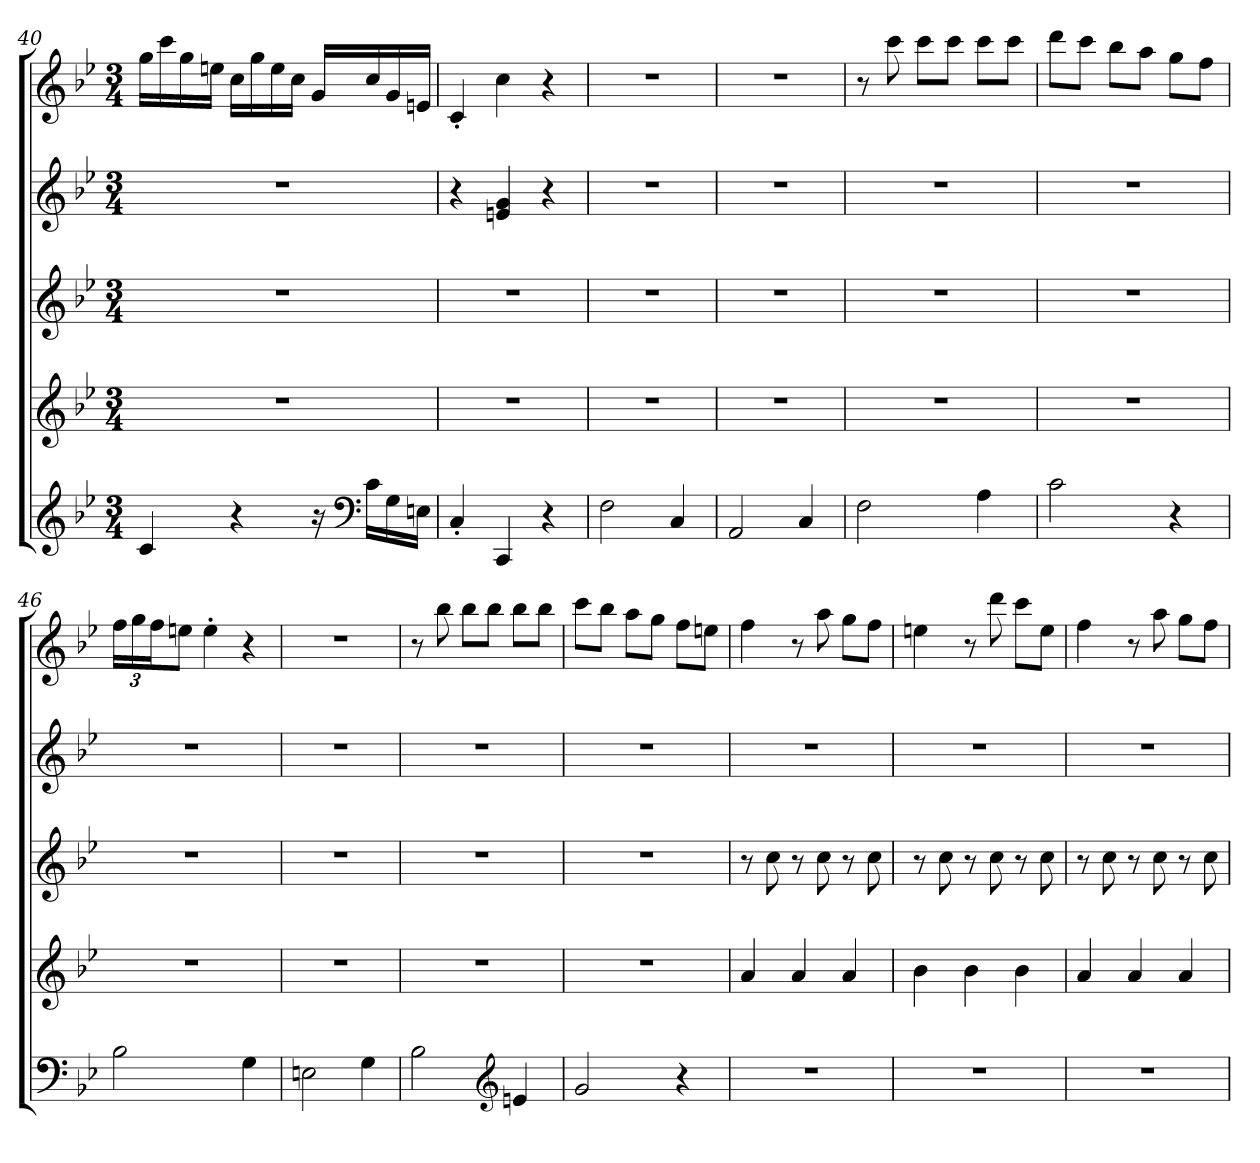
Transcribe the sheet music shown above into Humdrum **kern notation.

**kern	**kern	**kern	**kern	**kern
*part5	*part4	*part3	*part2	*part1
*staff5	*staff4	*staff3	*staff2	*staff1
*clefG2	*clefG2	*clefG2	*clefG2	*clefG2
*k[b-e-]	*k[b-e-]	*k[b-e-]	*k[b-e-]	*k[b-e-]
*M3/4	*M3/4	*M3/4	*M3/4	*M3/4
=40	=40	=40	=40	=40
4c/	2.r	2.r	2.r	16gg\LL
.	.	.	.	16ccc\
.	.	.	.	16gg\
.	.	.	.	16een\JJ
4r	.	.	.	16cc\LL
.	.	.	.	16gg\
.	.	.	.	16ee\
.	.	.	.	16cc\JJ
16r	.	.	.	16g/LL
*clefF4	*	*	*	*
16c\LL	.	.	.	16cc/
16G\	.	.	.	16g/
*	*	*	*	*MM163
16En\JJ	.	.	.	16en/JJ
=41	=41	=41	=41	=41
*	*	*	*	*MM161
4C'/	2.r	2.r	4r	4c'/
4CC/	.	.	4en/ 4g/	4cc\
*	*	*	*	*MM100
4r	.	.	4r	4r
=42	=42	=42	=42	=42
*	*	*	*	*MM176
2F\	2.r	2.r	2.r	2.r
4C/	.	.	.	.
=43	=43	=43	=43	=43
2AA/	2.r	2.r	2.r	2.r
4C/	.	.	.	.
!!LO:PB:g=z
=44	=44	=44	=44	=44
*	*	*	*	*MM176
2F\	2.r	2.r	2.r	8r
.	.	.	.	8ccc\
.	.	.	.	8ccc\L
.	.	.	.	8ccc\J
4A\	.	.	.	8ccc\L
.	.	.	.	8ccc\J
=45	=45	=45	=45	=45
2c\	2.r	2.r	2.r	8ddd\L
.	.	.	.	8ccc\J
.	.	.	.	8bb-\L
.	.	.	.	8aa\J
4r	.	.	.	8gg\L
.	.	.	.	8ff\J
=46	=46	=46	=46	=46
*	*	*	*	*Xbrackettup
*	*	*	*	*MM176
2B-\	2.r	2.r	2.r	24ff\LL
.	.	.	.	24gg\
.	.	.	.	24ff\J
.	.	.	.	8een\J
.	.	.	.	4ee'\
4G\	.	.	.	4r
=47	=47	=47	=47	=47
2En\	2.r	2.r	2.r	2.r
4G\	.	.	.	.
=48	=48	=48	=48	=48
*	*	*	*	*MM176
2B-\	2.r	2.r	2.r	8r
.	.	.	.	8bb-\
.	.	.	.	8bb-\L
.	.	.	.	8bb-\J
*clefG2	*	*	*	*
4en/	.	.	.	8bb-\L
.	.	.	.	8bb-\J
!!LO:LB:g=z
=49	=49	=49	=49	=49
2g/	2.r	2.r	2.r	8ccc\L
.	.	.	.	8bb-\J
.	.	.	.	8aa\L
.	.	.	.	8gg\J
4r	.	.	.	8ff\L
.	.	.	.	8een\J
=50	=50	=50	=50	=50
*	*	*	*	*MM176
2.r	4a/	8r	2.r	4ff\
.	.	8cc\	.	.
.	4a/	8r	.	8r
.	.	8cc\	.	8aa\
.	4a/	8r	.	8gg\L
.	.	8cc\	.	8ff\J
=51	=51	=51	=51	=51
2.r	4b-\	8r	2.r	4een\
.	.	8cc\	.	.
.	4b-\	8r	.	8r
.	.	8cc\	.	8ddd\
.	4b-\	8r	.	8ccc\L
.	.	8cc\	.	8ee\J
=52	=52	=52	=52	=52
*	*	*	*	*MM176
2.r	4a/	8r	2.r	4ff\
.	.	8cc\	.	.
.	4a/	8r	.	8r
.	.	8cc\	.	8aa\
.	4a/	8r	.	8gg\L
.	.	8cc\	.	8ff\J
=	=	=	=	=
*-	*-	*-	*-	*-
